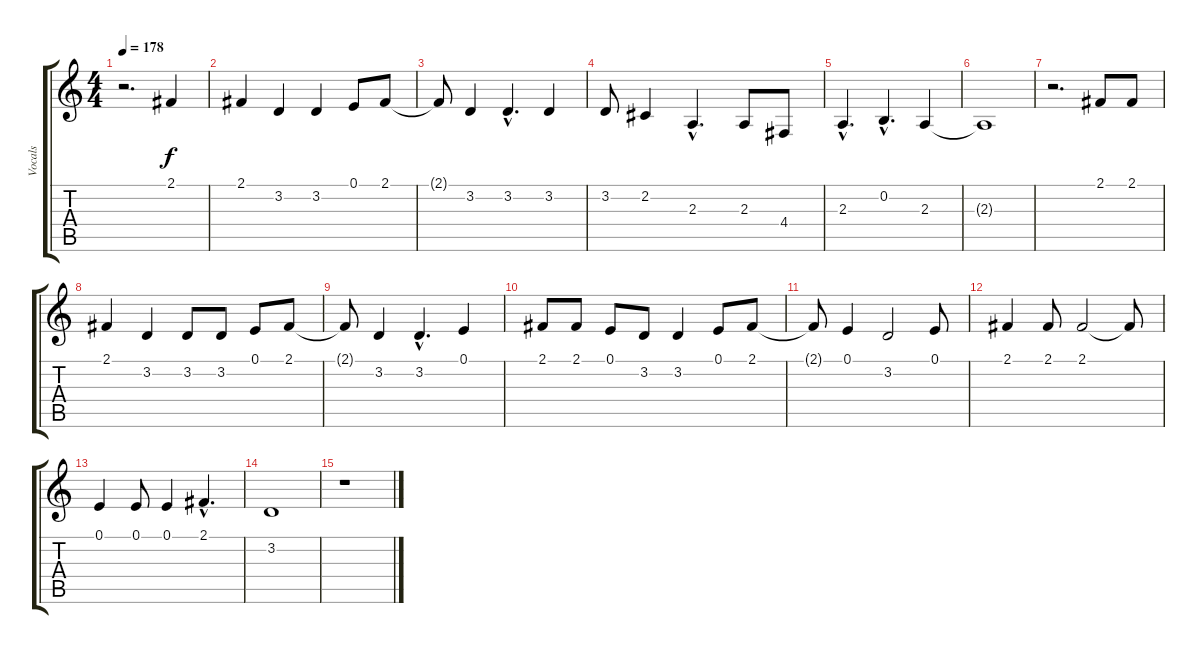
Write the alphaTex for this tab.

\track ("Vocals" "Vocals") {instrument violin}
\staff {score tabs}
\tuning (E4 B3 G3 D3 A2 E2) {hide}
\ts (4 4)
\tempo 178
\clef g2
\ks c
r.2{d dy f} 2.1.4 |
2.1.4 3.2.4 3.2.4 0.1.8 2.1.8 |
2.1{t}.8 3.2.4 3.2{hac}.4{d} 3.2.4 |
3.2.8 2.2.4 2.3{hac}.4{d} 2.3.8 4.4.8 |
2.3{hac}.4{d} 0.2{hac}.4{d} 2.3.4 |
2.3{t}.1 |
r.2{d} 2.1.8 2.1.8 |
2.1.4 3.2.4 3.2.8 3.2.8 0.1.8 2.1.8 |
2.1{t}.8 3.2.4 3.2{hac}.4{d} 0.1.4 |
2.1.8 2.1.8 0.1.8 3.2.8 3.2.4 0.1.8 2.1.8 |
2.1{t}.8 0.1.4 3.2.2 0.1.8 |
2.1.4 2.1.8 2.1.2 2.1{t}.8 |
0.1.4 0.1.8 0.1.4 2.1{hac}.4{d} |
3.2.1 |
r.1
